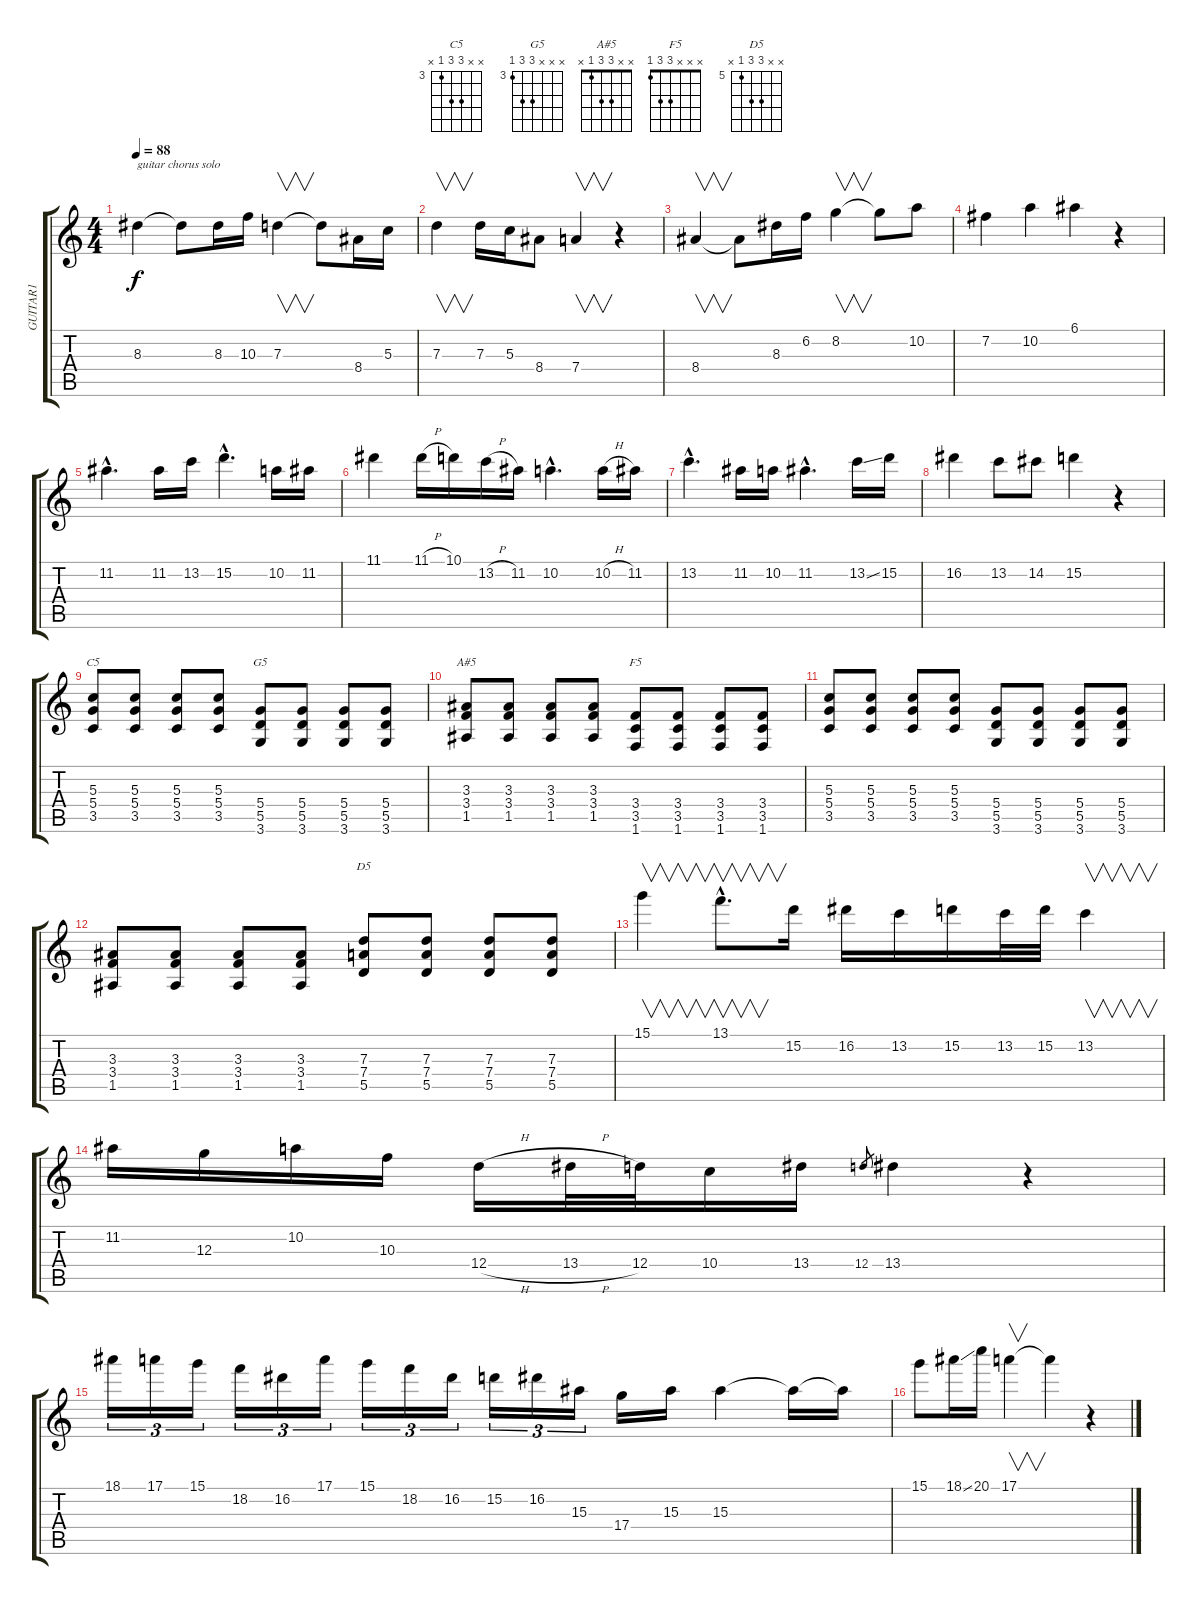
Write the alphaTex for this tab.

\track ("GUITAR1" "GUITAR1") {instrument acousticguitarsteel}
\staff {score tabs}
\tuning (E4 B3 G3 D3 A2 E2) {hide}
\chord ("C5" x x 5 5 3 x) {firstfret 3}
\chord ("G5" x x x 5 5 3) {firstfret 3}
\chord ("A#5" x x 3 3 1 x)
\chord ("F5" x x x 3 3 1)
\chord ("D5" x x 7 7 5 x) {firstfret 5}
\ts (4 4)
\tempo 88
\clef g2
\ks c
8.3.4{txt "guitar chorus solo" dy f balance 0 instrument distortionguitar} 8.3{t}.8 8.3.16 10.3.16 7.3.4{v} 7.3{t}.8 8.4.16 5.3.16 |
7.3.4{v} 7.3.16 5.3.16 8.4.8 7.4.4{v} r.4 |
8.4.4{v} 8.4{t}.8 8.3.16 6.2.16 8.2.4{v} 8.2{t}.8 10.2.8 |
7.2.4 10.2.4 6.1.4 r.4 |
11.2{hac}.4{d} 11.2.16 13.2.16 15.2{hac}.4{d} 10.2.16 11.2.16 |
11.1.4 11.1{h}.16 10.1.16 13.2{h}.16 11.2.16 10.2{hac}.4{d} 10.2{h}.16 11.2.16 |
13.2{hac}.4{d} 11.2.16 10.2.16 11.2{hac}.4{d} 13.2{ss}.16 15.2.16 |
16.2.4 13.2.8 14.2.8 15.2.4 r.4 |
(5.3 5.4 3.5).8{ch "C5" instrument acousticguitarsteel} (5.3 5.4 3.5).8 (5.3 5.4 3.5).8 (5.3 5.4 3.5).8 (5.4 5.5 3.6).8{ch "G5"} (5.4 5.5 3.6).8 (5.4 5.5 3.6).8 (5.4 5.5 3.6).8 |
(3.3 3.4 1.5).8{ch "A#5"} (3.3 3.4 1.5).8 (3.3 3.4 1.5).8 (3.3 3.4 1.5).8 (3.4 3.5 1.6).8{ch "F5"} (3.4 3.5 1.6).8 (3.4 3.5 1.6).8 (3.4 3.5 1.6).8 |
(5.3 5.4 3.5).8 (5.3 5.4 3.5).8 (5.3 5.4 3.5).8 (5.3 5.4 3.5).8 (5.4 5.5 3.6).8 (5.4 5.5 3.6).8 (5.4 5.5 3.6).8 (5.4 5.5 3.6).8 |
(3.3 3.4 1.5).8 (3.3 3.4 1.5).8 (3.3 3.4 1.5).8 (3.3 3.4 1.5).8 (7.3 7.4 5.5).8{ch "D5"} (7.3 7.4 5.5).8 (7.3 7.4 5.5).8 (7.3 7.4 5.5).8 |
15.1.4{v instrument distortionguitar} 13.1{hac}.8{v d} 15.2.16 16.2.16 13.2.16 15.2.16 13.2.32 15.2.32 13.2.4{v} |
11.2.16 12.3.16 10.2.16 10.3.16 12.4{h}.16 13.4{h}.32 12.4.32 10.4.16 13.4.16 12.4.8{gr} 13.4.4 r.4 |
18.1.16{tu (3 2)} 17.1.16{tu (3 2)} 15.1.16{tu (3 2)} 18.2.16{tu (3 2)} 16.2.16{tu (3 2)} 17.1.16{tu (3 2)} 15.1.16{tu (3 2)} 18.2.16{tu (3 2)} 16.2.16{tu (3 2)} 15.2.16{tu (3 2)} 16.2.16{tu (3 2)} 15.3.16{tu (3 2)} 17.4.16 15.3.16 15.3.4 15.3{t}.16 15.3{t}.16 |
15.1.8 18.1{ss}.16 20.1.16 17.1.4{v} 17.1{t}.4 r.4
